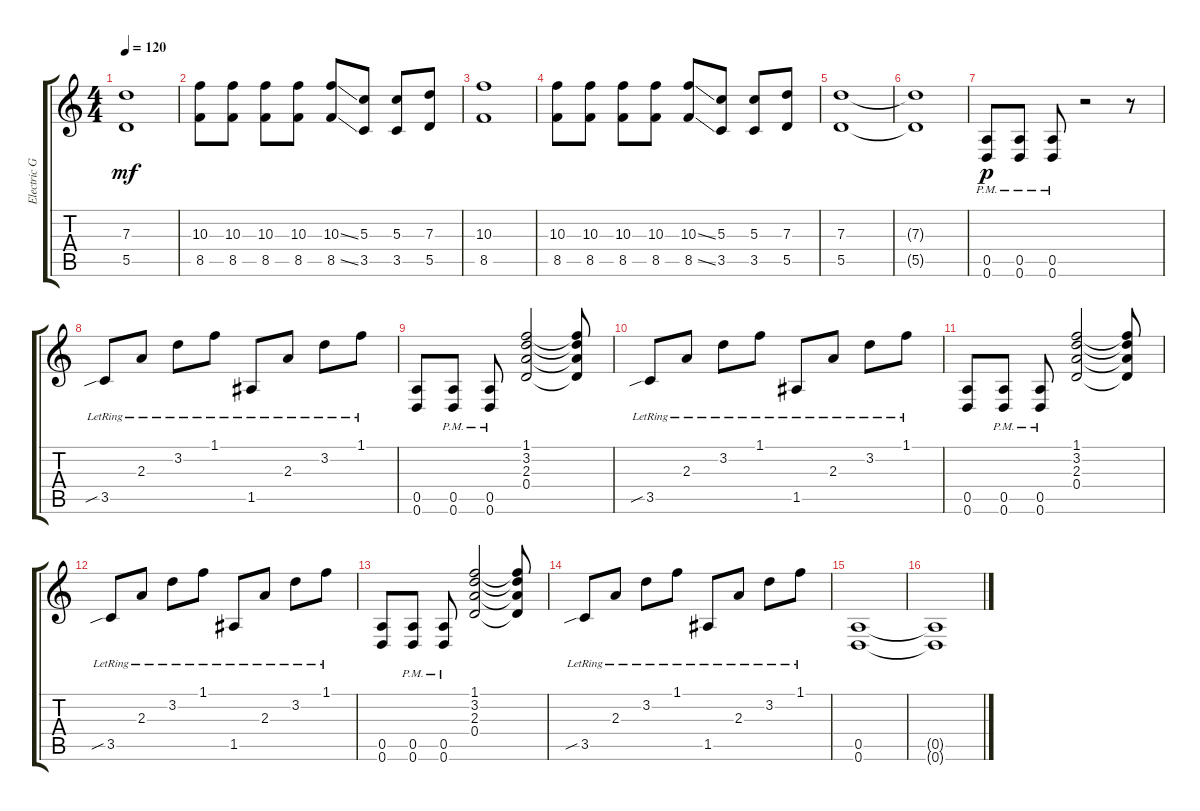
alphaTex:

\track ("Electric Guitar" "Electric G") {instrument distortionguitar}
\staff {score tabs}
\tuning (E4 B3 G3 D3 A2 D2) {hide}
\ts (4 4)
\tempo 120
\clef g2
\ks c
(7.3 5.5).1{dy mf} |
(10.3 8.5).8 (10.3 8.5).8 (10.3 8.5).8 (10.3 8.5).8 (10.3{ss} 8.5{ss}).8 (5.3 3.5).8 (5.3 3.5).8 (7.3 5.5).8 |
(10.3 8.5).1 |
(10.3 8.5).8 (10.3 8.5).8 (10.3 8.5).8 (10.3 8.5).8 (10.3{ss} 8.5{ss}).8 (5.3 3.5).8 (5.3 3.5).8 (7.3 5.5).8 |
(7.3 5.5).1 |
(7.3{t} 5.5{t}).1 |
(0.5{pm} 0.6{pm}).8{dy p} (0.5{pm} 0.6{pm}).8 (0.5{pm} 0.6{pm}).8 r.2 r.8 |
3.5{sib lr}.8 2.3{lr}.8 3.2{lr}.8 1.1{lr}.8 1.5{lr}.8 2.3{lr}.8 3.2{lr}.8 1.1{lr}.8 |
(0.5 0.6).8 (0.5{pm} 0.6).8 (0.5{pm} 0.6).8 (1.1 3.2 2.3 0.4).2 (1.1{t} 3.2{t} 2.3{t} 0.4{t}).8 |
3.5{sib lr}.8 2.3{lr}.8 3.2{lr}.8 1.1{lr}.8 1.5{lr}.8 2.3{lr}.8 3.2{lr}.8 1.1{lr}.8 |
(0.5 0.6).8 (0.5{pm} 0.6).8 (0.5{pm} 0.6).8 (1.1 3.2 2.3 0.4).2 (1.1{t} 3.2{t} 2.3{t} 0.4{t}).8 |
3.5{sib lr}.8 2.3{lr}.8 3.2{lr}.8 1.1{lr}.8 1.5{lr}.8 2.3{lr}.8 3.2{lr}.8 1.1{lr}.8 |
(0.5 0.6).8 (0.5{pm} 0.6).8 (0.5{pm} 0.6).8 (1.1 3.2 2.3 0.4).2 (1.1{t} 3.2{t} 2.3{t} 0.4{t}).8 |
3.5{sib lr}.8 2.3{lr}.8 3.2{lr}.8 1.1{lr}.8 1.5{lr}.8 2.3{lr}.8 3.2{lr}.8 1.1{lr}.8 |
(0.5 0.6).1 |
(0.5{t} 0.6{t}).1
